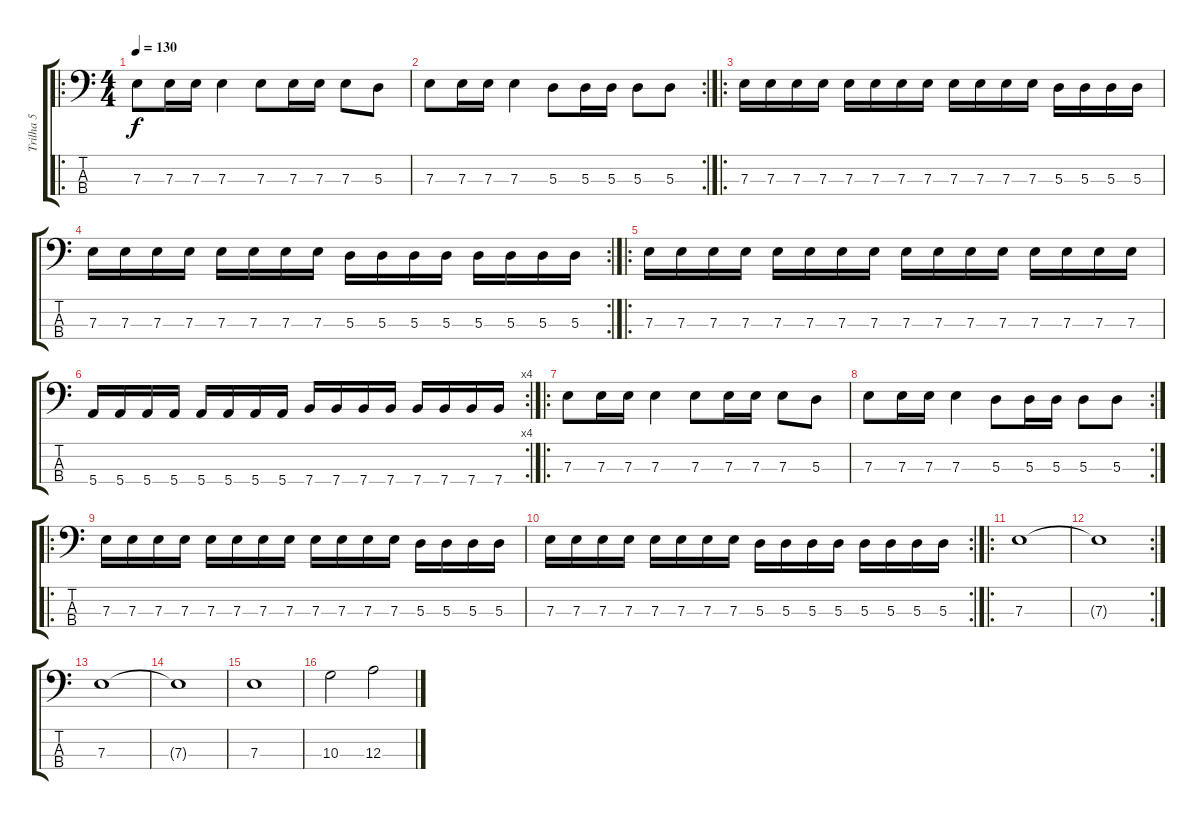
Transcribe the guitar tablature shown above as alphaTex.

\track ("Trilha 5" "Trilha 5") {instrument electricbassfinger}
\staff {score tabs}
\tuning (G2 D2 A1 E1) {hide}
\ro
\ts (4 4)
\tempo 130
\clef f4
\ks c
7.3.8{dy f} 7.3.16 7.3.16 7.3.4 7.3.8 7.3.16 7.3.16 7.3.8 5.3.8 |
\rc 2
7.3.8 7.3.16 7.3.16 7.3.4 5.3.8 5.3.16 5.3.16 5.3.8 5.3.8 |
\ro
7.3.16 7.3.16 7.3.16 7.3.16 7.3.16 7.3.16 7.3.16 7.3.16 7.3.16 7.3.16 7.3.16 7.3.16 5.3.16 5.3.16 5.3.16 5.3.16 |
\rc 2
7.3.16 7.3.16 7.3.16 7.3.16 7.3.16 7.3.16 7.3.16 7.3.16 5.3.16 5.3.16 5.3.16 5.3.16 5.3.16 5.3.16 5.3.16 5.3.16 |
\ro
7.3.16 7.3.16 7.3.16 7.3.16 7.3.16 7.3.16 7.3.16 7.3.16 7.3.16 7.3.16 7.3.16 7.3.16 7.3.16 7.3.16 7.3.16 7.3.16 |
\rc 4
5.4.16 5.4.16 5.4.16 5.4.16 5.4.16 5.4.16 5.4.16 5.4.16 7.4.16 7.4.16 7.4.16 7.4.16 7.4.16 7.4.16 7.4.16 7.4.16 |
\ro
7.3.8 7.3.16 7.3.16 7.3.4 7.3.8 7.3.16 7.3.16 7.3.8 5.3.8 |
\rc 2
7.3.8 7.3.16 7.3.16 7.3.4 5.3.8 5.3.16 5.3.16 5.3.8 5.3.8 |
\ro
7.3.16 7.3.16 7.3.16 7.3.16 7.3.16 7.3.16 7.3.16 7.3.16 7.3.16 7.3.16 7.3.16 7.3.16 5.3.16 5.3.16 5.3.16 5.3.16 |
\rc 2
7.3.16 7.3.16 7.3.16 7.3.16 7.3.16 7.3.16 7.3.16 7.3.16 5.3.16 5.3.16 5.3.16 5.3.16 5.3.16 5.3.16 5.3.16 5.3.16 |
\ro
7.3.1 |
\rc 2
7.3{t}.1 |
7.3.1 |
7.3{t}.1 |
7.3.1 |
10.3.2 12.3.2
